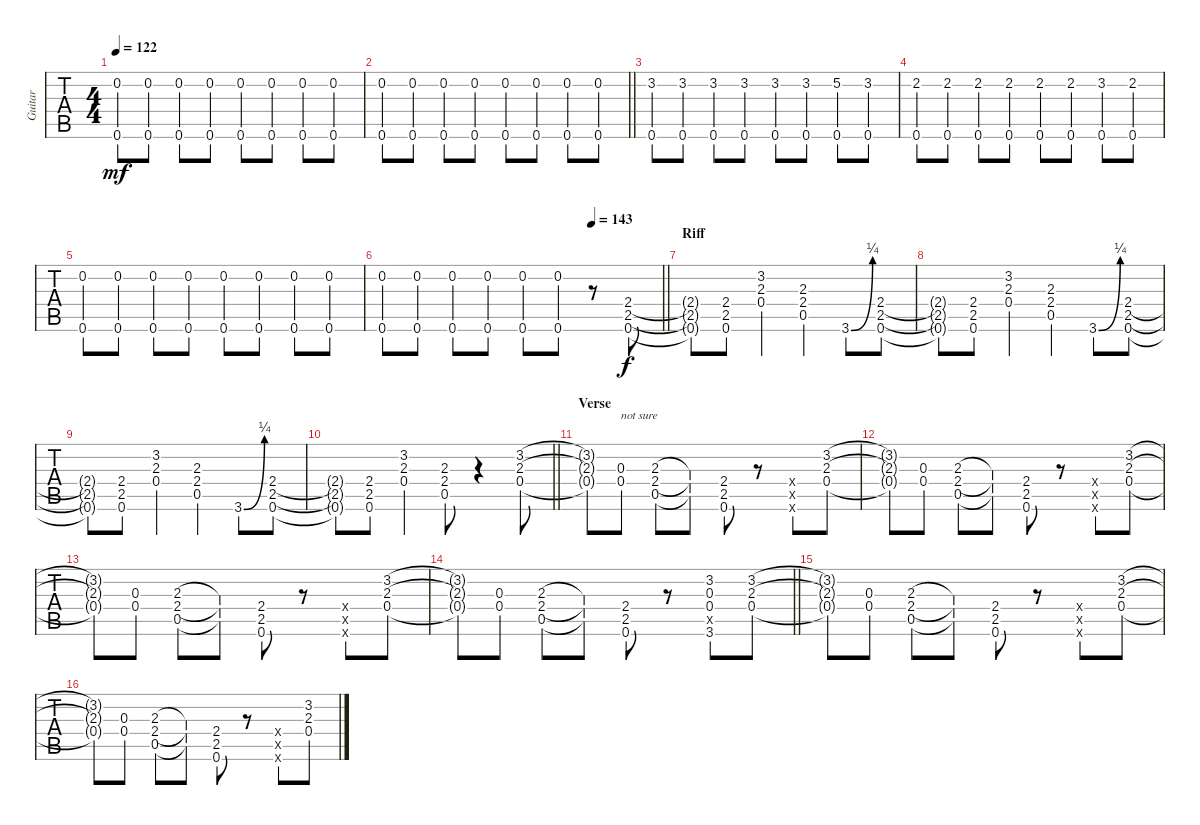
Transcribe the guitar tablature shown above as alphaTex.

\track ("Guitar" "Guitar") {instrument distortionguitar}
\staff {tabs}
\tuning (F4 C4 Ab3 Eb3 Bb2 F2) {hide}
\ts (4 4)
\tempo 122
\clef g2
\ks c
(0.2 0.6).8{dy mf} (0.2 0.6).8 (0.2 0.6).8 (0.2 0.6).8 (0.2 0.6).8 (0.2 0.6).8 (0.2 0.6).8 (0.2 0.6).8 |
\barLineRight lightlight
(0.2 0.6).8 (0.2 0.6).8 (0.2 0.6).8 (0.2 0.6).8 (0.2 0.6).8 (0.2 0.6).8 (0.2 0.6).8 (0.2 0.6).8 |
(3.2 0.6).8 (3.2 0.6).8 (3.2 0.6).8 (3.2 0.6).8 (3.2 0.6).8 (3.2 0.6).8 (5.2 0.6).8 (3.2 0.6).8 |
(2.2 0.6).8 (2.2 0.6).8 (2.2 0.6).8 (2.2 0.6).8 (2.2 0.6).8 (2.2 0.6).8 (3.2 0.6).8 (2.2 0.6).8 |
(0.2 0.6).8 (0.2 0.6).8 (0.2 0.6).8 (0.2 0.6).8 (0.2 0.6).8 (0.2 0.6).8 (0.2 0.6).8 (0.2 0.6).8 |
\tempo (143 0.75)
\barLineRight lightlight
(0.2 0.6).8 (0.2 0.6).8 (0.2 0.6).8 (0.2 0.6).8 (0.2 0.6).8 (0.2 0.6).8 r.8{instrument distortionguitar} (2.4 2.5 0.6).8{dy f} |
\section ("" "Riff")
(2.4{t} 2.5{t} 0.6{t}).8 (2.4 2.5 0.6).8 (3.2 2.3 0.4).4 (2.3 2.4 0.5).4 3.6{be (bend 0 0 60 1)}.8 (2.4 2.5 0.6).8 |
(2.4{t} 2.5{t} 0.6{t}).8 (2.4 2.5 0.6).8 (3.2 2.3 0.4).4 (2.3 2.4 0.5).4 3.6{be (bend 0 0 60 1)}.8 (2.4 2.5 0.6).8 |
(2.4{t} 2.5{t} 0.6{t}).8 (2.4 2.5 0.6).8 (3.2 2.3 0.4).4 (2.3 2.4 0.5).4 3.6{be (bend 0 0 60 1)}.8 (2.4 2.5 0.6).8 |
\barLineRight lightlight
(2.4{t} 2.5{t} 0.6{t}).8 (2.4 2.5 0.6).8 (3.2 2.3 0.4).4 (2.3 2.4 0.5).8 r.4 (3.2 2.3 0.4).8 |
\section ("" "Verse")
(3.2{t} 2.3{t} 0.4{t}).8 (0.3 0.4).8{txt "not sure"} (2.3 2.4 0.5).8 (2.3{t} 2.4{t} 0.5{t}).8 (2.4 2.5 0.6).8 r.8 (2.4{x} 2.5{x} 0.6{x}).8 (3.2 2.3 0.4).8 |
(3.2{t} 2.3{t} 0.4{t}).8 (0.3 0.4).8 (2.3 2.4 0.5).8 (2.3{t} 2.4{t} 0.5{t}).8 (2.4 2.5 0.6).8 r.8 (2.4{x} 2.5{x} 0.6{x}).8 (3.2 2.3 0.4).8 |
(3.2{t} 2.3{t} 0.4{t}).8 (0.3 0.4).8 (2.3 2.4 0.5).8 (2.3{t} 2.4{t} 0.5{t}).8 (2.4 2.5 0.6).8 r.8 (2.4{x} 2.5{x} 0.6{x}).8 (3.2 2.3 0.4).8 |
\barLineRight lightlight
(3.2{t} 2.3{t} 0.4{t}).8 (0.3 0.4).8 (2.3 2.4 0.5).8 (2.3{t} 2.4{t} 0.5{t}).8 (2.4 2.5 0.6).8 r.8 (3.2 0.3 0.4 0.5{x} 3.6).8 (3.2 2.3 0.4).8 |
(3.2{t} 2.3{t} 0.4{t}).8 (0.3 0.4).8 (2.3 2.4 0.5).8 (2.3{t} 2.4{t} 0.5{t}).8 (2.4 2.5 0.6).8 r.8 (2.4{x} 2.5{x} 0.6{x}).8 (3.2 2.3 0.4).8 |
(3.2{t} 2.3{t} 0.4{t}).8 (0.3 0.4).8 (2.3 2.4 0.5).8 (2.3{t} 2.4{t} 0.5{t}).8 (2.4 2.5 0.6).8 r.8 (2.4{x} 2.5{x} 0.6{x}).8 (3.2 2.3 0.4).8
